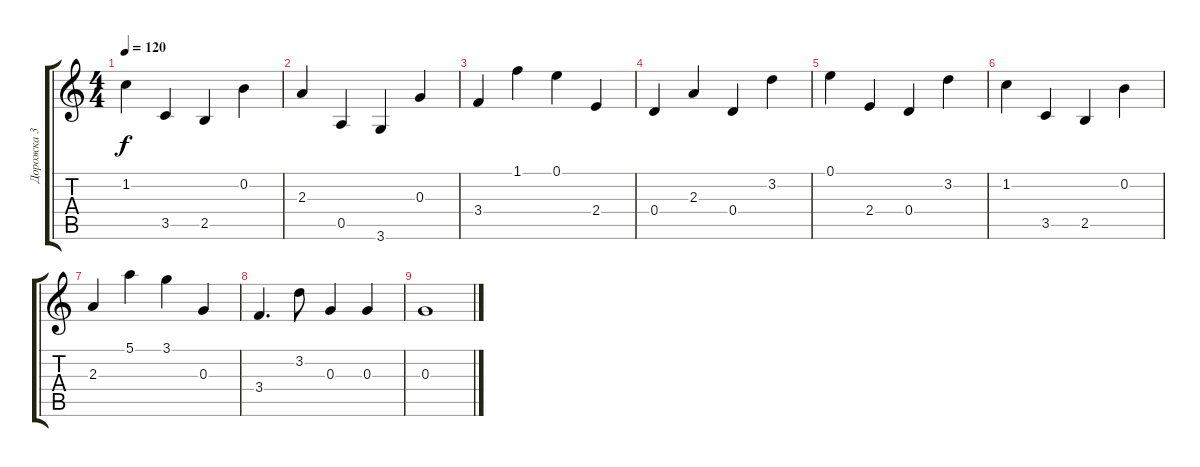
\track ("Дорожка 3" "Дорожка 3") {instrument acousticguitarsteel}
\staff {score tabs}
\tuning (E4 B3 G3 D3 A2 E2) {hide}
\ts (4 4)
\tempo 120
\clef g2
\ks c
1.2.4{dy f} 3.5.4 2.5.4 0.2.4 |
2.3.4 0.5.4 3.6.4 0.3.4 |
3.4.4 1.1.4 0.1.4 2.4.4 |
0.4.4 2.3.4 0.4.4 3.2.4 |
0.1.4 2.4.4 0.4.4 3.2.4 |
1.2.4 3.5.4 2.5.4 0.2.4 |
2.3.4 5.1.4 3.1.4 0.3.4 |
3.4.4{d} 3.2.8 0.3.4 0.3.4 |
0.3.1
